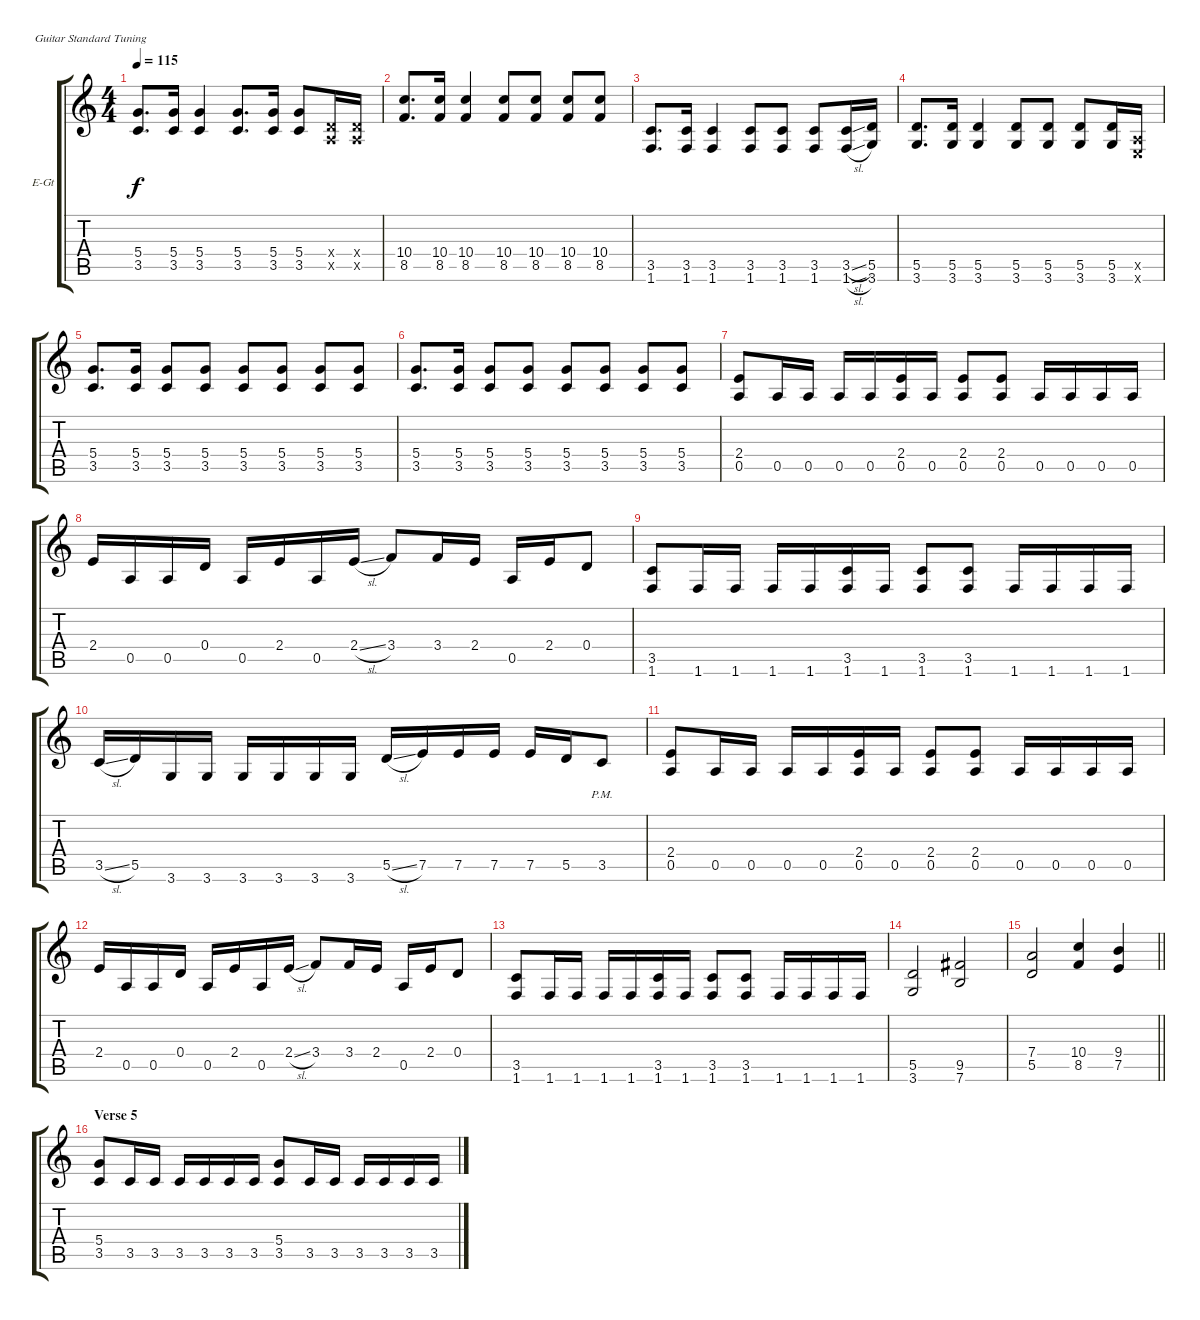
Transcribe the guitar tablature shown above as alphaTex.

\bracketExtendMode groupsimilarinstruments
\firstSystemTrackNameOrientation horizontal
\otherSystemsTrackNameOrientation horizontal
\track ("Guitar" "E-Gt") {instrument overdrivenguitar}
\staff {score tabs}
\tuning (E4 B3 G3 D3 A2 E2)
\ts (4 4)
\tempo 115
\clef g2
\ks c
(5.4 3.5).8{d dy f} (5.4 3.5).16 (5.4 3.5).4 (5.4 3.5).8{d} (5.4 3.5).16 (5.4 3.5).8 (0.4{x} 0.5{x}).16 (0.4{x} 0.5{x}).16 |
(10.4 8.5).8{d} (10.4 8.5).16 (10.4 8.5).4 (10.4 8.5).8 (10.4 8.5).8 (10.4 8.5).8 (10.4 8.5).8 |
(3.5 1.6).8{d} (3.5 1.6).16 (3.5 1.6).4 (3.5 1.6).8 (3.5 1.6).8 (3.5 1.6).8 (3.5{sl} 1.6{sl}).16 (5.5 3.6).16 |
(5.5 3.6).8{d} (5.5 3.6).16 (5.5 3.6).4 (5.5 3.6).8 (5.5 3.6).8 (5.5 3.6).8 (5.5 3.6).16 (0.5{x} 0.6{x}).16 |
(5.4 3.5).8{d} (5.4 3.5).16 (5.4 3.5).8 (5.4 3.5).8 (5.4 3.5).8 (5.4 3.5).8 (5.4 3.5).8 (5.4 3.5).8 |
(5.4 3.5).8{d} (5.4 3.5).16 (5.4 3.5).8 (5.4 3.5).8 (5.4 3.5).8 (5.4 3.5).8 (5.4 3.5).8 (5.4 3.5).8 |
(2.4 0.5).8 0.5.16 0.5.16 0.5.16 0.5.16 (2.4 0.5).16 0.5.16 (2.4 0.5).8 (2.4 0.5).8 0.5.16 0.5.16 0.5.16 0.5.16 |
2.4.16 0.5.16 0.5.16 0.4.16 0.5.16 2.4.16 0.5.16 2.4{sl}.16 3.4.8 3.4.16 2.4.16 0.5.16 2.4.16 0.4.8 |
(3.5 1.6).8 1.6.16 1.6.16 1.6.16 1.6.16 (3.5 1.6).16 1.6.16 (3.5 1.6).8 (3.5 1.6).8 1.6.16 1.6.16 1.6.16 1.6.16 |
3.5{sl}.16 5.5.16 3.6.16 3.6.16 3.6.16 3.6.16 3.6.16 3.6.16 5.5{sl}.16 7.5.16 7.5.16 7.5.16 7.5.16 5.5.16 3.5{pm}.8 |
(2.4 0.5).8 0.5.16 0.5.16 0.5.16 0.5.16 (2.4 0.5).16 0.5.16 (2.4 0.5).8 (2.4 0.5).8 0.5.16 0.5.16 0.5.16 0.5.16 |
2.4.16 0.5.16 0.5.16 0.4.16 0.5.16 2.4.16 0.5.16 2.4{sl}.16 3.4.8 3.4.16 2.4.16 0.5.16 2.4.16 0.4.8 |
(3.5 1.6).8 1.6.16 1.6.16 1.6.16 1.6.16 (3.5 1.6).16 1.6.16 (3.5 1.6).8 (3.5 1.6).8 1.6.16 1.6.16 1.6.16 1.6.16 |
(5.5 3.6).2 (9.5 7.6).2 |
\barLineRight lightlight
(7.4 5.5).2 (10.4 8.5).4 (9.4 7.5).4 |
\section ("" "Verse 5")
(5.4 3.5).8 3.5.16 3.5.16 3.5.16 3.5.16 3.5.16 3.5.16 (5.4 3.5).8 3.5.16 3.5.16 3.5.16 3.5.16 3.5.16 3.5.16
